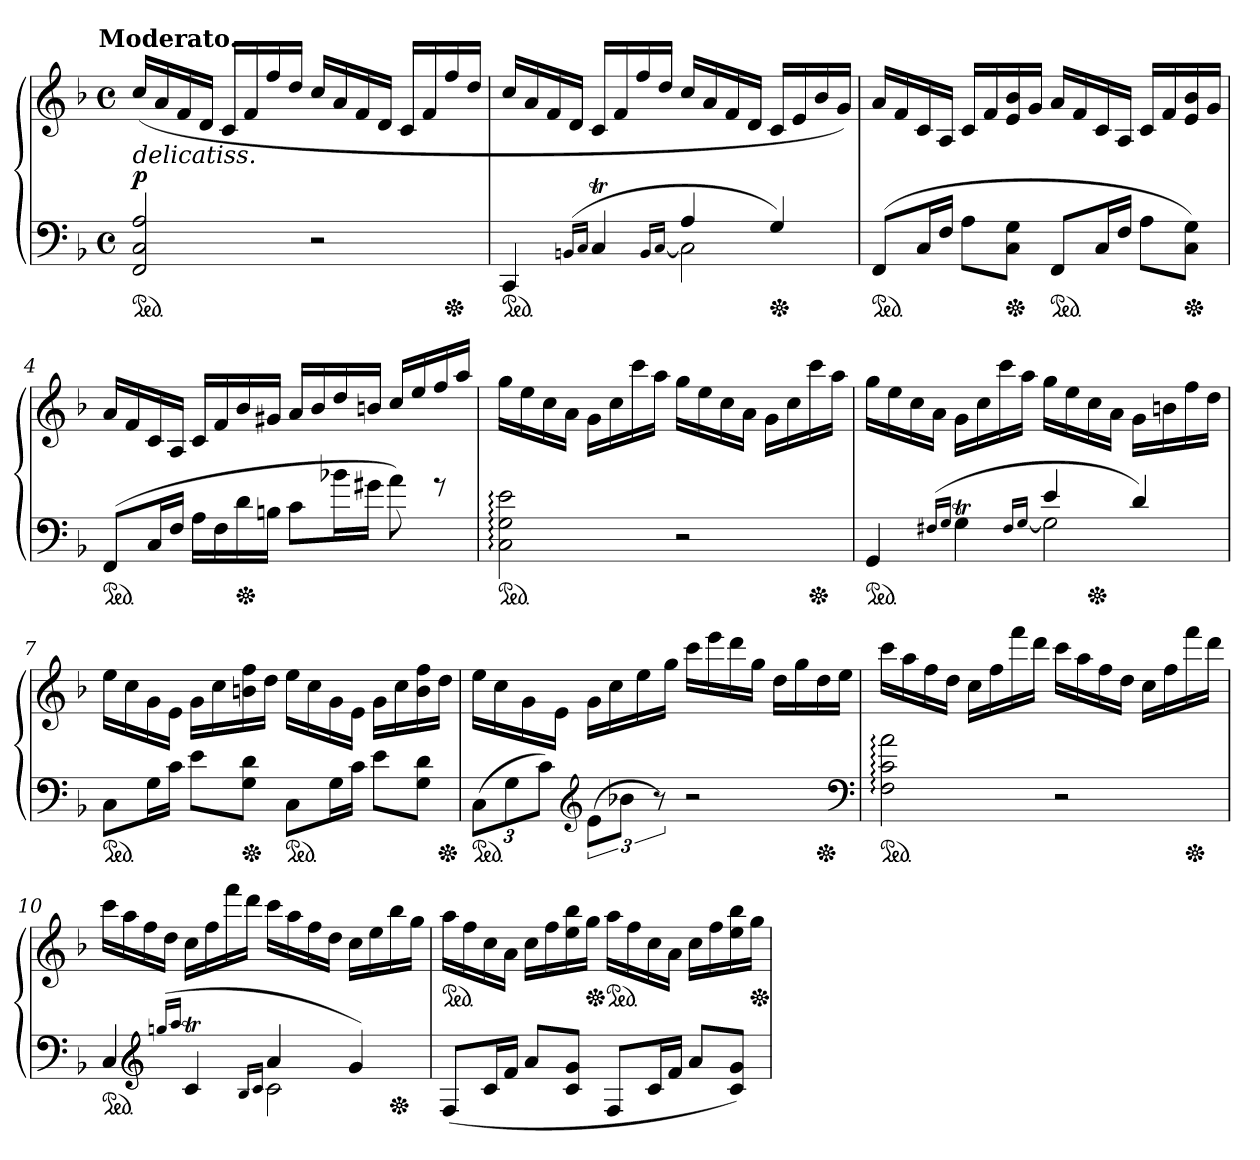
**kern	**kern	**dynam
*part1	*part1	*part1
*staff2	*staff1	*staff1/2
*clefF4	*clefG2	*
*k[b-]	*k[b-]	*
*F:	*F:	*
!!LO:TX:omd:t=Moderato.
*M4/4	*M4/4	*
*met(c)	*met(c)	*
*MM104	*MM104	*
=1	=1	=1
!	!LO:TX:b:i:t=delicatiss.	!
*ped	*	*
2FF/ 2C/ 2A/	(>16ccLL	p
.	16a	.
.	16f	.
.	16dJJ	.
.	16cLL	.
.	16f	.
.	16ff	.
.	16ddJJ	.
2r	16ccLL	.
.	16a	.
.	16f	.
.	16dJJ	.
.	16cLL	.
.	16f	.
*Xped	*	*
.	16ff	.
.	16ddJJ	.
=2	=2	=2
*^	*	*
*ped	*	*	*
4CC	2ryy	16ccLL	.
.	.	16a	.
.	.	16f	.
.	.	16dJJ	.
(>16qqBBn/LL	.	.	.
16qqC/JJ	.	.	.
4CT	.	16cLL	.
.	.	16f	.
.	.	16ff	.
.	.	16ddJJ	.
.	16qqBB/LL	.	.
.	[16qqC/JJ	.	.
4A	2C]	16ccLL	.
.	.	16a	.
.	.	16f	.
.	.	16dJJ	.
*Xped	*	*	*
4G)	.	16cLL	.
.	.	16e	.
.	.	16b-	.
.	.	16gJJ)	.
*v	*v	*	*
=3	=3	=3
*ped	*	*
(>8FF/L	16aLL	.
.	16f	.
16C/L	16c	.
16F/JJ	16AJJ	.
8AL	16cLL	.
.	16f	.
*Xped	*	*
8C 8GJ	16e 16b-	.
.	16gJJ	.
*ped	*	*
8FF/L	16aLL	.
.	16f	.
16C/L	16c	.
16F/JJ	16AJJ	.
8AL	16cLL	.
.	16f	.
*Xped	*	*
8C 8GJ)	16e 16b-	.
.	16gJJ	.
=4	=4	=4
*ped	*	*
(<8FF/L	16aLL	.
.	16f	.
16C/L	16c	.
16F/JJ	16AJJ	.
16ALL	16cLL	.
16F	16f	.
*Xped	*	*
16d	16b-	.
16BnJJ	16g#XJJ	.
8cL	16a/LL	.
.	16b-	.
16b-XL	16dd	.
16g#XJJ	16bnJJ	.
8a\)	16cc/LL	.
.	16ee/	.
8rg	16ff/	.
.	16aa/JJ	.
=5	=5	=5
*ped	*	*
2C: 2G: 2e:	16ggLL	.
.	16ee	.
.	16cc	.
.	16aJJ	.
.	16gLL	.
.	16cc	.
.	16ccc	.
.	16aaJJ	.
2r	16ggLL	.
.	16ee	.
.	16cc	.
.	16aJJ	.
.	16gLL	.
.	16cc	.
*Xped	*	*
.	16ccc	.
.	16aaJJ	.
=6	=6	=6
*^	*	*
*ped	*	*	*
4GG	2ryy	16ggLL	.
.	.	16ee	.
.	.	16cc	.
.	.	16aJJ	.
(>16qqF#X/LL	.	.	.
16qqG/JJ	.	.	.
4GT\	.	16gLL	.
.	.	16cc	.
.	.	16ccc	.
.	.	16aaJJ	.
.	16qqF#/LL	.	.
.	[16qqG/JJ	.	.
4e	2G]	16ggLL	.
.	.	16ee	.
*Xped	*	*	*
.	.	16cc	.
.	.	16aJJ	.
4d)	.	16gLL	.
.	.	16bn	.
.	.	16ff	.
.	.	16ddJJ	.
*v	*v	*	*
=7	=7	=7
*ped	*	*
8CL	16ee\LL	.
.	16cc	.
16GL	16g	.
16cJJ	16eJJ	.
8eL	16gLL	.
.	16cc	.
*Xped	*	*
8G 8dJ	16bn 16ff	.
.	16ddJJ	.
*ped	*	*
8CL	16ee\LL	.
.	16cc	.
16GL	16g	.
16cJJ	16eJJ	.
8eL	16gLL	.
.	16cc	.
8G 8dJ	16b 16ff	.
*Xped	*	*
.	16ddJJ	.
=8	=8	=8
*ped	*	*
(>12CL	16ee\LL	.
.	16cc	.
12G	.	.
.	16g	.
12cJ)	.	.
.	16eJJ	.
*clefG2	*	*
(>12e\L	16gLL	.
.	16cc	.
12b-X\J	.	.
.	16ee	.
12r)	.	.
.	16ggJJ	.
2r	16cccLL	.
.	16eee	.
.	16ddd	.
.	16ggJJ	.
.	16ddLL	.
.	16gg	.
*Xped	*	*
.	16dd	.
.	16eeJJ	.
*clefF4	*	*
=9	=9	=9
*ped	*	*
2F: 2c: 2a:	16cccLL	.
.	16aa	.
.	16ff	.
.	16ddJJ	.
.	16ccLL	.
.	16ff	.
.	16fff	.
.	16dddJJ	.
2r	16cccLL	.
.	16aa	.
.	16ff	.
.	16ddJJ	.
.	16ccLL	.
.	16ff	.
*Xped	*	*
.	16fff	.
.	16dddJJ	.
=10	=10	=10
*^	*	*
*ped	*	*	*
4C	4ryy	16cccLL	.
.	.	16aa	.
.	.	16ff	.
.	.	16ddJJ	.
(>16qqBn/LL	.	.	.
16qqc/JJ	.	.	.
*clefG2	*	*	*
4cT/	4ryy	16ccLL	.
.	.	16ff	.
.	.	16fff	.
.	.	16dddJJ	.
.	16qqB/LL	.	.
.	16qqc/JJ	.	.
4a	2c	16cccLL	.
.	.	16aa	.
.	.	16ff	.
.	.	16ddJJ	.
4g)	.	16ccLL	.
.	.	16ee	.
*Xped	*	*	*
.	.	16bb-	.
.	.	16ggJJ	.
*v	*v	*	*
=11	=11	=11
*	*ped	*
(>8FL	16aaLL	.
.	16ff	.
16cL	16cc	.
16fJJ	16aJJ	.
8aL	16ccLL	.
.	16ff	.
8c 8gJ	16ee 16bb-	.
*	*Xped	*
.	16ggJJ	.
*	*ped	*
8FL	16aaLL	.
.	16ff	.
16cL	16cc	.
16fJJ	16aJJ	.
8aL	16ccLL	.
.	16ff	.
8c 8gJ)	16ee 16bb-	.
*	*Xped	*
.	16ggJJ	.
=	=	=
*-	*-	*-
